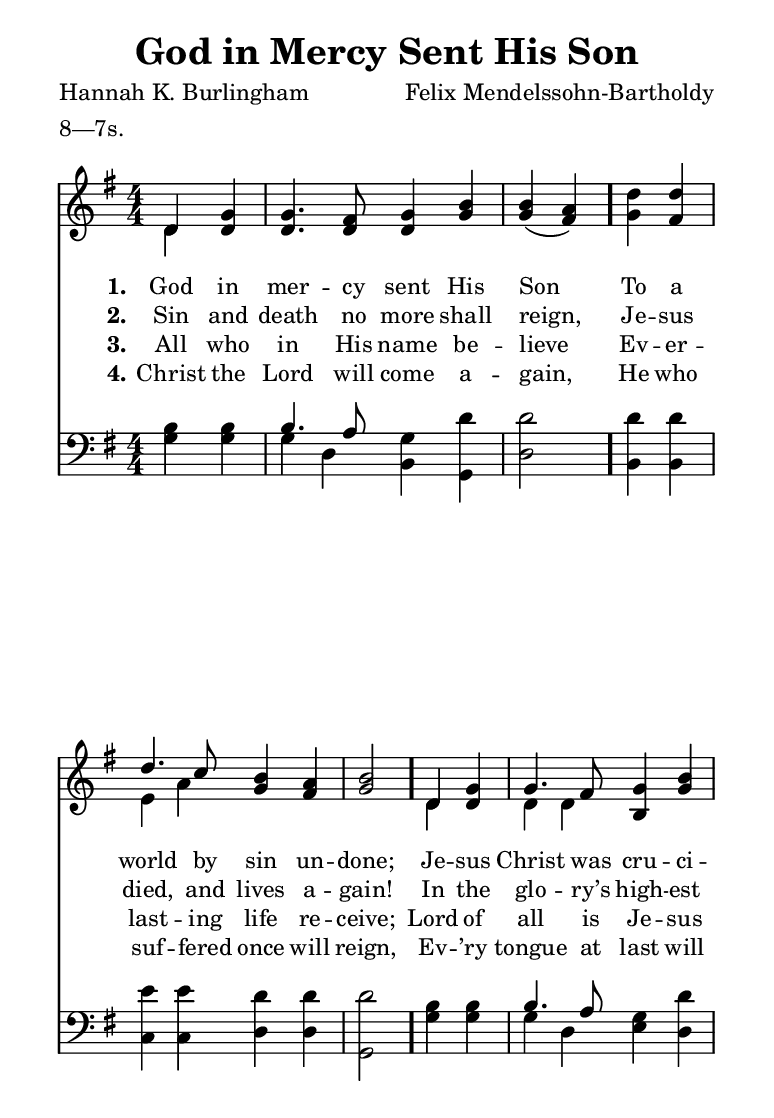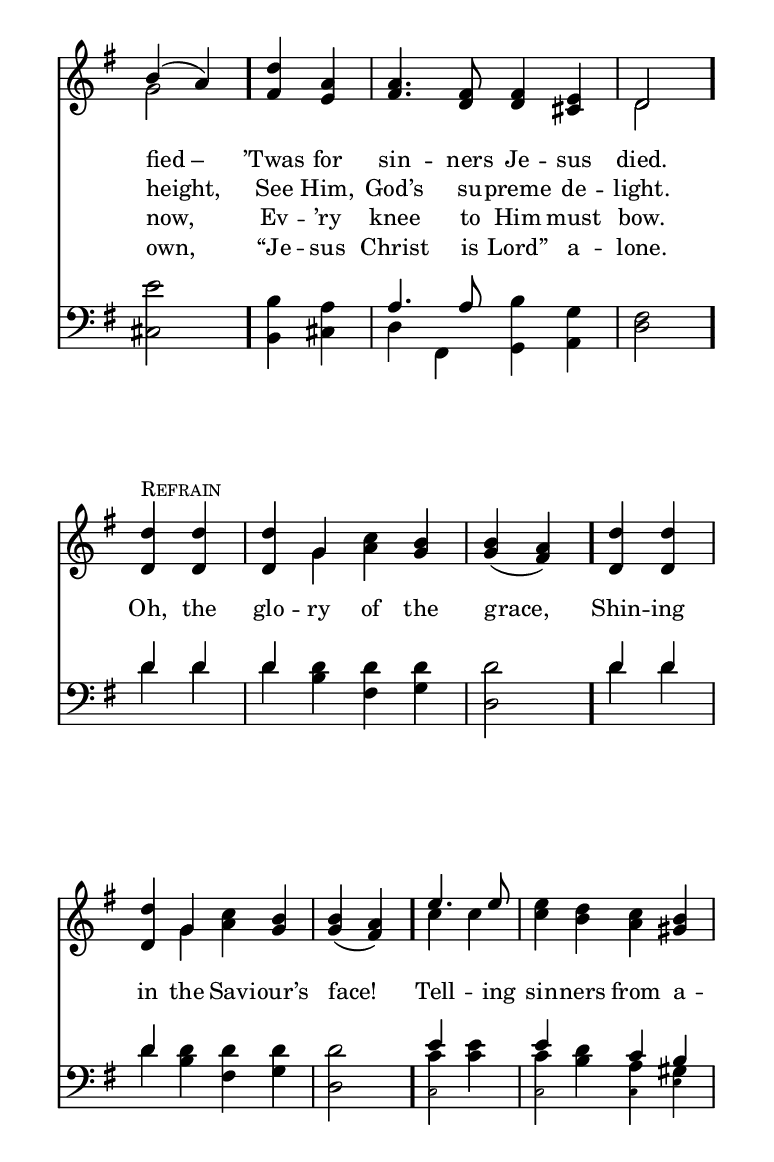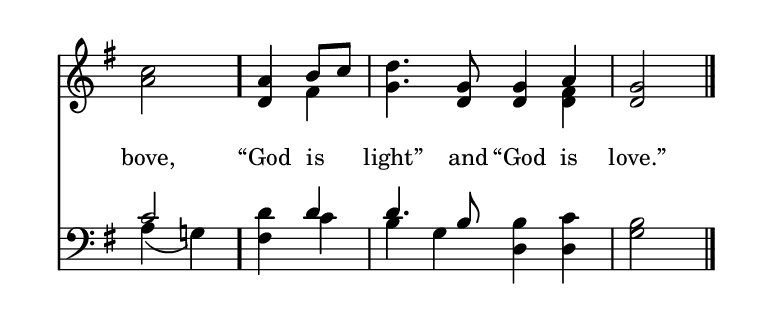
\include "common/global.ily"
\paper {
  \include "common/paper.ily"
}

\header{
  %gospel
  hymnnumber = "16"
  title = "God in Mercy Sent His Son"
  tunename = "Herald Angels"
  meter = "8—7s."
  poet = "Hannah K. Burlingham" % see https://hymnary.org/text/god_in_mercy_sent_his_son
  composer = "Felix Mendelssohn-Bartholdy" % see https://hymnary.org/tune/mendelssohn_mendelssohn
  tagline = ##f
}

% for fermata in MIDI
ta = { \tempo 4=80 }
tb = { \tempo 4=40 }

patternAA = { c4 c4 | c4. c8 c4 c4 | c4( c4) } % Line 1 soprano / alto / bass, Line 3 soprano
patternAB = { c4 c4 | c4. c8 c4 c4 | c2 } % Line 1 tenor, Line 2 soprano, Line 3 tenor, Line 4 soprano / alto / tenor
patternAC = { c4 c8[ c8 ] | c4. c8 c4 c4 | c2 } % Refrain line 4 soprano

patternBA = { c4 c4 | c4 c4 c4 c4 | c2 } % Line 2 alto, Line 3 alto / bass, Line 4 bass, Refrain line 1 / 2 tenor / bass, Refrain line 3 tenor, Refrain line 4 bass
patternBB = { c4 c4 | c4 c4 c4 c4 | c4( c4) } % Refrain line 1 / 2 soprano / alto, Refrain line 3 bass
patternBC = { c4. c8 | c4 c4 c4 c4 | c2 } % Refrain line 3 soprano

global = {
  \include "common/overrides.ily"
  \override Staff.TimeSignature.style = #'numbered
  \time 4/4
  \override Score.MetronomeMark.transparent = ##t % hide all fermata changes too
  \ta
  \key g \major
  \partial 2
  \autoBeamOff
}

notesSoprano = {
\global
\relative c' {

  \changePitch \patternAA { d g   | g fis g b   | b a }
  \changePitch \patternAB { d d   | d c b a     | b   }
  \changePitch \patternAA { d, g  | g fis g b   | b a }
  \changePitch \patternAB { d a   | a fis fis e | d   }

  << s^\markup { \small \caps "Refrain" }
  \changePitch \patternBB { d' d  | d g, c b    | b a } >>
  \changePitch \patternBB { d d   | d g, c b    | b a }
  \changePitch \patternBC { e' e  | e d c b     | c   }
  \changePitch \patternAC { a b c | d g, g a    | g   }

  \bar "|."

}
}

notesAlto = {
\global
\relative e' {

  \changePitch \patternAA { d d    | d d d g       | g fis }
  \changePitch \patternBA { g fis  | e a g fis     | g     }
  \changePitch \patternBA { d d    | d d b g'      | g     }
  \changePitch \patternAB { fis e  | fis d d cis   | d     }

  \changePitch \patternBB { d d    | d g a g       | g fis }
  \changePitch \patternBB { d d    | d g a g       | g fis }
  \changePitch \patternBA { c' c   | c b a gis     | a     }
  \changePitch \patternAB { d, fis | g d d <d fis> | d     }

}
}

notesTenor = {
\global
\relative a {

  \changePitch \patternAB { b b  | b a g d' | d   }
  \changePitch \patternBA { d d  | e e d d  | d   }
  \changePitch \patternAB { b b  | b a g d' | e   }
  \changePitch \patternAB { b a  | a a b g  | fis }

  \changePitch \patternBA { d' d | d d d d  | d   }
  \changePitch \patternBA { d d  | d d d d  | d   }
  \changePitch \patternBA { e e  | e d c b  | c   }
  \changePitch \patternAB { d d  | d b b c  | b   }

}
}

notesBass = {
\global
\relative f {

  \changePitch \patternBA { g g    | g d b g    | d'   }
  \changePitch \patternBA { b b    | c c d d    | g,   }
  \changePitch \patternBA { g' g   | g d e d    | cis  }
  \changePitch \patternBA { b cis! | d fis, g a | d    }

  \changePitch \patternBA { d' d   | d b fis g  | d    }
  \changePitch \patternBA { d' d   | d b fis g  | d    }
  <<
  \changePitch \patternBB { c' c   | c b a gis  | a g! }
  {
  \tweak font-size #-4 c,2 |
  \tweak font-size #-4 c2
  \tweak font-size #-4 c4
  \tweak font-size #-4 e4 }
  >>
  \changePitch \patternBA { fis c' | b g d d    | g    }

}
}

Refrain = \lyricmode {

Oh, the glo -- ry of the grace, \bar "."
Shin -- ing in the Sav -- iour’s face! \bar "." \eogbreak
Tell -- ing sin -- ners from a -- bove, \bar "."
“God is light” and “God is love.” \bar "." \eogbreak

}

wordsA = \lyricmode {
\set stanza = "1."

God in mer -- cy sent His Son \bar "."
To a world by sin un -- done; \bar "." \eogbreak
Je -- sus Christ was cru -- ci -- fied_– \bar "."
’Twas for sin -- ners Je -- sus died. \bar "." \eogbreak

}

wordsB = \lyricmode {
\set stanza = "2."

Sin and death no more shall reign,
Je -- sus died, and lives a -- gain!
In the glo -- ry’s high -- est height,
See Him, God’s su -- preme de -- light.

\Refrain

}

wordsC = \lyricmode {
\set stanza = "3."

All who in His name be -- lieve
Ev -- er -- last -- ing life re -- ceive;
Lord of all is Je -- sus now,
Ev -- ’ry knee to Him must bow.

}

wordsD = \lyricmode {
\set stanza = "4."

Christ the Lord will come a -- gain,
He who suf -- fered once will reign,
Ev -- ’ry tongue at last will own,
“Je -- sus Christ is Lord” a -- lone.

}

\score {
  \context ChoirStaff <<
    \context Staff = upper <<
      \set Staff.autoBeaming = ##f
      \set ChoirStaff.systemStartDelimiter = #'SystemStartBar
      \set ChoirStaff.printPartCombineTexts = ##f
      \partcombine #'(2 . 11) \notesSoprano \notesAlto
      \context NullVoice = sopranos { \voiceOne << \notesSoprano >> }
      \context Lyrics = one   \lyricsto sopranos \wordsA
      \context Lyrics = two   \lyricsto sopranos \wordsB
      \context Lyrics = three \lyricsto sopranos \wordsC
      \context Lyrics = four  \lyricsto sopranos \wordsD
    >>
    \context Staff = men <<
      \set Staff.autoBeaming = ##f
      \clef bass
      \set ChoirStaff.printPartCombineTexts = ##f
      \partcombine #'(2 . 11) \notesTenor \notesBass
    >>
  >>
  \layout {
    \include "common/layout.ily"
  }
  #(cond ((ly:get-option 'eog-midi-permitted) #{ \midi{
    \include "common/midi.ily"
  } #}))
}

\version "2.19.49"  % necessary for upgrading to future LilyPond versions.

% vi:set et ts=2 sw=2 ai nocindent syntax=lilypond:
